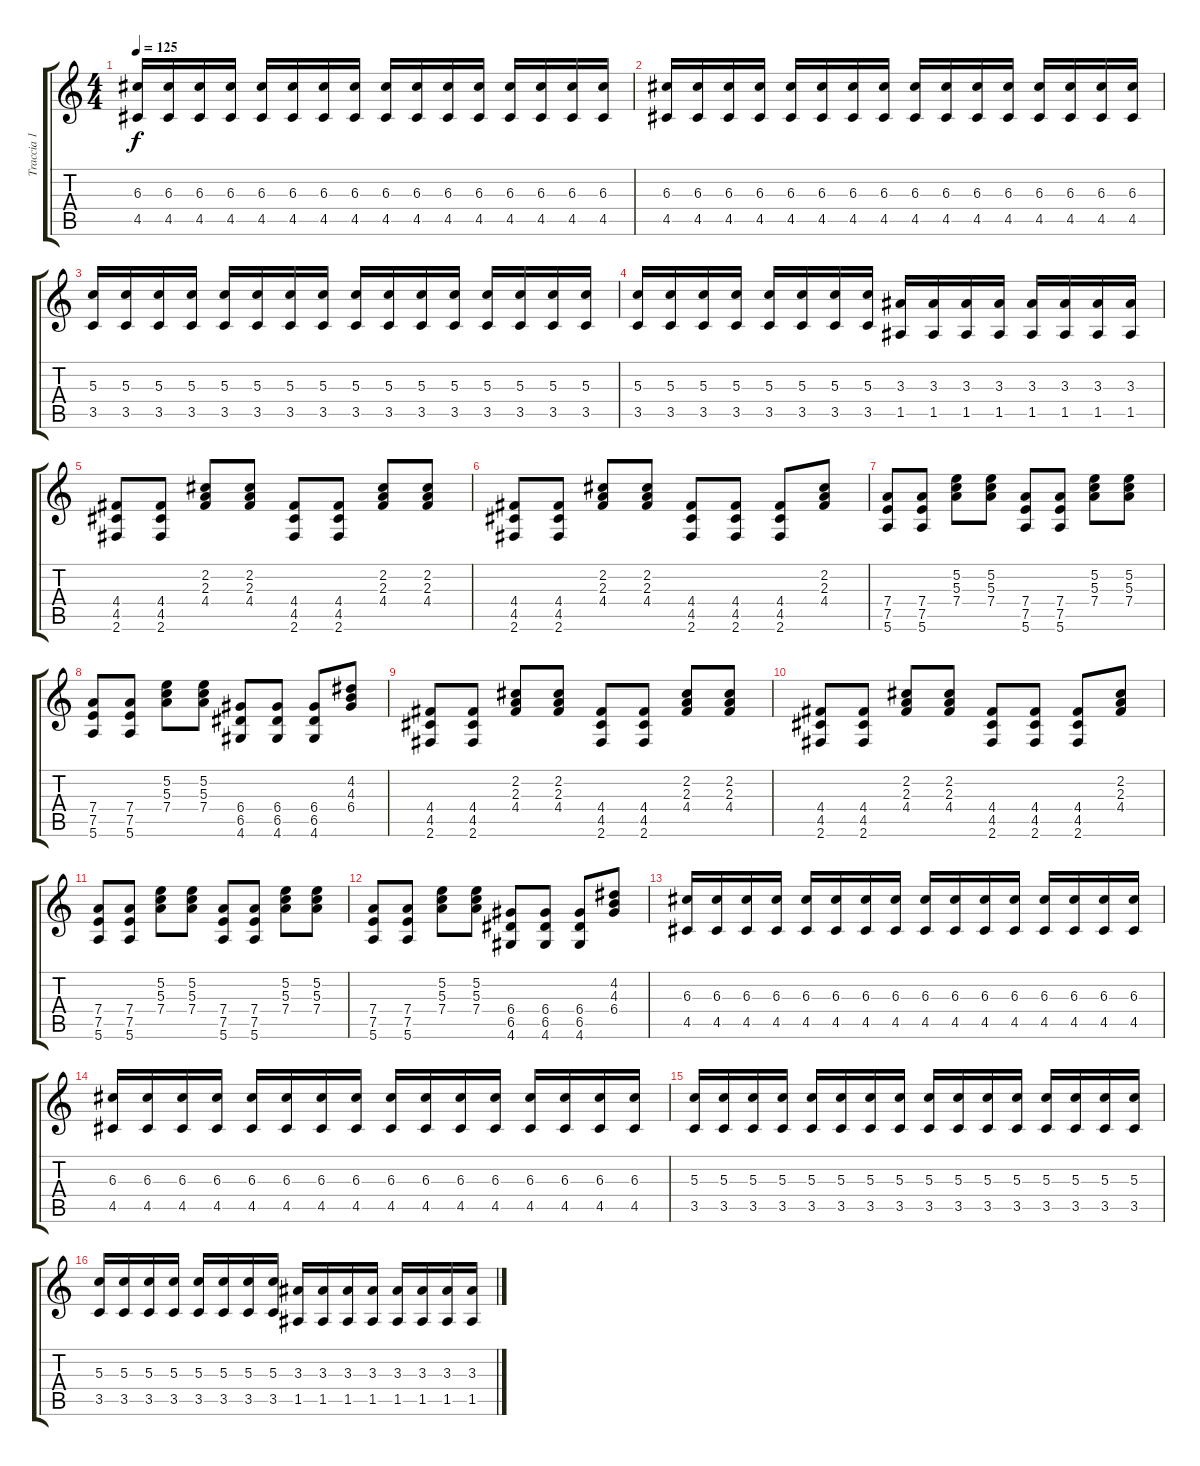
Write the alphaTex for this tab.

\track ("Traccia 1" "Traccia 1") {instrument overdrivenguitar}
\staff {score tabs}
\tuning (E4 B3 G3 D3 A2 E2) {hide}
\ts (4 4)
\tempo 125
\clef g2
\ks c
(6.3 4.5).16{dy f} (6.3 4.5).16 (6.3 4.5).16 (6.3 4.5).16 (6.3 4.5).16 (6.3 4.5).16 (6.3 4.5).16 (6.3 4.5).16 (6.3 4.5).16 (6.3 4.5).16 (6.3 4.5).16 (6.3 4.5).16 (6.3 4.5).16 (6.3 4.5).16 (6.3 4.5).16 (6.3 4.5).16 |
(6.3 4.5).16 (6.3 4.5).16 (6.3 4.5).16 (6.3 4.5).16 (6.3 4.5).16 (6.3 4.5).16 (6.3 4.5).16 (6.3 4.5).16 (6.3 4.5).16 (6.3 4.5).16 (6.3 4.5).16 (6.3 4.5).16 (6.3 4.5).16 (6.3 4.5).16 (6.3 4.5).16 (6.3 4.5).16 |
(5.3 3.5).16 (5.3 3.5).16 (5.3 3.5).16 (5.3 3.5).16 (5.3 3.5).16 (5.3 3.5).16 (5.3 3.5).16 (5.3 3.5).16 (5.3 3.5).16 (5.3 3.5).16 (5.3 3.5).16 (5.3 3.5).16 (5.3 3.5).16 (5.3 3.5).16 (5.3 3.5).16 (5.3 3.5).16 |
(5.3 3.5).16 (5.3 3.5).16 (5.3 3.5).16 (5.3 3.5).16 (5.3 3.5).16 (5.3 3.5).16 (5.3 3.5).16 (5.3 3.5).16 (3.3 1.5).16 (3.3 1.5).16 (3.3 1.5).16 (3.3 1.5).16 (3.3 1.5).16 (3.3 1.5).16 (3.3 1.5).16 (3.3 1.5).16 |
(4.4 4.5 2.6).8 (4.4 4.5 2.6).8 (2.2 2.3 4.4).8 (2.2 2.3 4.4).8 (4.4 4.5 2.6).8 (4.4 4.5 2.6).8 (2.2 2.3 4.4).8 (2.2 2.3 4.4).8 |
(4.4 4.5 2.6).8 (4.4 4.5 2.6).8 (2.2 2.3 4.4).8 (2.2 2.3 4.4).8 (4.4 4.5 2.6).8 (4.4 4.5 2.6).8 (4.4 4.5 2.6).8 (2.2 2.3 4.4).8 |
(7.4 7.5 5.6).8 (7.4 7.5 5.6).8 (5.2 5.3 7.4).8 (5.2 5.3 7.4).8 (7.4 7.5 5.6).8 (7.4 7.5 5.6).8 (5.2 5.3 7.4).8 (5.2 5.3 7.4).8 |
(7.4 7.5 5.6).8 (7.4 7.5 5.6).8 (5.2 5.3 7.4).8 (5.2 5.3 7.4).8 (6.4 6.5 4.6).8 (6.4 6.5 4.6).8 (6.4 6.5 4.6).8 (4.2 4.3 6.4).8 |
(4.4 4.5 2.6).8 (4.4 4.5 2.6).8 (2.2 2.3 4.4).8 (2.2 2.3 4.4).8 (4.4 4.5 2.6).8 (4.4 4.5 2.6).8 (2.2 2.3 4.4).8 (2.2 2.3 4.4).8 |
(4.4 4.5 2.6).8 (4.4 4.5 2.6).8 (2.2 2.3 4.4).8 (2.2 2.3 4.4).8 (4.4 4.5 2.6).8 (4.4 4.5 2.6).8 (4.4 4.5 2.6).8 (2.2 2.3 4.4).8 |
(7.4 7.5 5.6).8 (7.4 7.5 5.6).8 (5.2 5.3 7.4).8 (5.2 5.3 7.4).8 (7.4 7.5 5.6).8 (7.4 7.5 5.6).8 (5.2 5.3 7.4).8 (5.2 5.3 7.4).8 |
(7.4 7.5 5.6).8 (7.4 7.5 5.6).8 (5.2 5.3 7.4).8 (5.2 5.3 7.4).8 (6.4 6.5 4.6).8 (6.4 6.5 4.6).8 (6.4 6.5 4.6).8 (4.2 4.3 6.4).8 |
(6.3 4.5).16 (6.3 4.5).16 (6.3 4.5).16 (6.3 4.5).16 (6.3 4.5).16 (6.3 4.5).16 (6.3 4.5).16 (6.3 4.5).16 (6.3 4.5).16 (6.3 4.5).16 (6.3 4.5).16 (6.3 4.5).16 (6.3 4.5).16 (6.3 4.5).16 (6.3 4.5).16 (6.3 4.5).16 |
(6.3 4.5).16 (6.3 4.5).16 (6.3 4.5).16 (6.3 4.5).16 (6.3 4.5).16 (6.3 4.5).16 (6.3 4.5).16 (6.3 4.5).16 (6.3 4.5).16 (6.3 4.5).16 (6.3 4.5).16 (6.3 4.5).16 (6.3 4.5).16 (6.3 4.5).16 (6.3 4.5).16 (6.3 4.5).16 |
(5.3 3.5).16 (5.3 3.5).16 (5.3 3.5).16 (5.3 3.5).16 (5.3 3.5).16 (5.3 3.5).16 (5.3 3.5).16 (5.3 3.5).16 (5.3 3.5).16 (5.3 3.5).16 (5.3 3.5).16 (5.3 3.5).16 (5.3 3.5).16 (5.3 3.5).16 (5.3 3.5).16 (5.3 3.5).16 |
(5.3 3.5).16 (5.3 3.5).16 (5.3 3.5).16 (5.3 3.5).16 (5.3 3.5).16 (5.3 3.5).16 (5.3 3.5).16 (5.3 3.5).16 (3.3 1.5).16 (3.3 1.5).16 (3.3 1.5).16 (3.3 1.5).16 (3.3 1.5).16 (3.3 1.5).16 (3.3 1.5).16 (3.3 1.5).16
